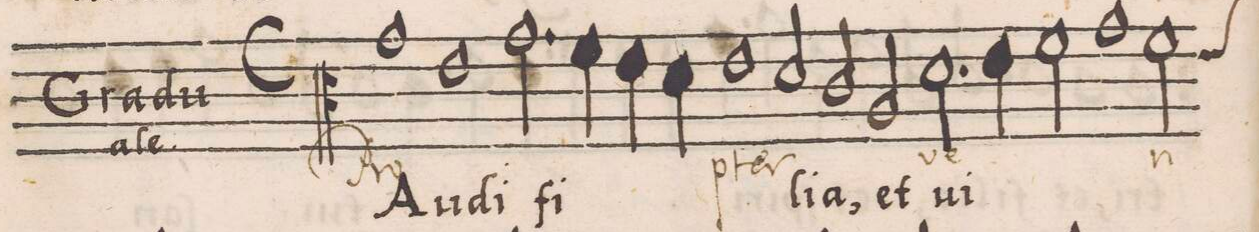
**kern	**text	**text
*I"CANTVS	*	*
*clefC3	*	*
*k[]	*	*
*met(c)	*	*
*M2/1	*	*
1g	Au-	Pro-
1e	-di	.
=2	=2	=2
2.g\	fi-	.
4f\	.	.
4e\	.	.
4d\	.	.
1e	.	-pter
=3	=3	=3
2d/	-li-	.
2c/	-a,	.
2A/	et	.
=4	=4	=4
2.d\	ui-	ve-
4e\	.	.
2f\	.	.
1g	.	.
=5	=5	=5
*custos:e	*	*
2f\	.	-ri-
*-	*-	*-
